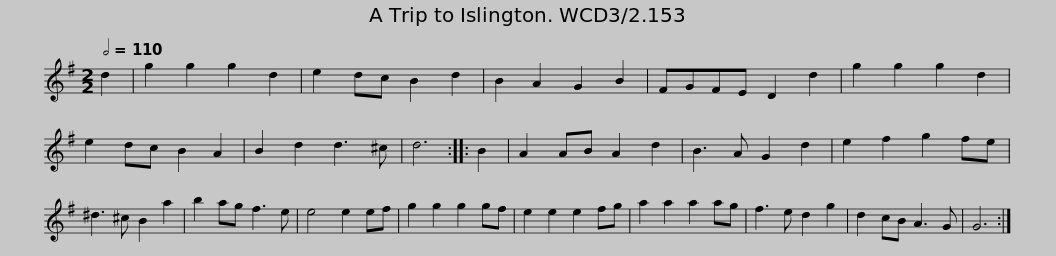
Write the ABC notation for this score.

X:1
L:1/8
Q:1/2=110
M:2/2
I:linebreak $
K:G
V:1 treble
V:1
 d2 | g2 g2 g2 d2 | e2 dc B2 d2 | B2 A2 G2 B2 | FGFE D2 d2 | %5
 g2 g2 g2 d2 | e2 dc B2 A2 | B2 d2 d3 ^c | d6 :: B2 |$ %10
 A2 AB A2 d2 | B3 A G2 d2 | e2 f2 g2 fe | ^d3 ^c B2 a2 | b2 ag f3 e | %15
 e4 e2 ef | g2 g2 g2 gf | e2 e2 e2 fg |$ a2 a2 a2 ag | f3 e d2 g2 | %20
 d2 cB A3 G | G6 :| %22
